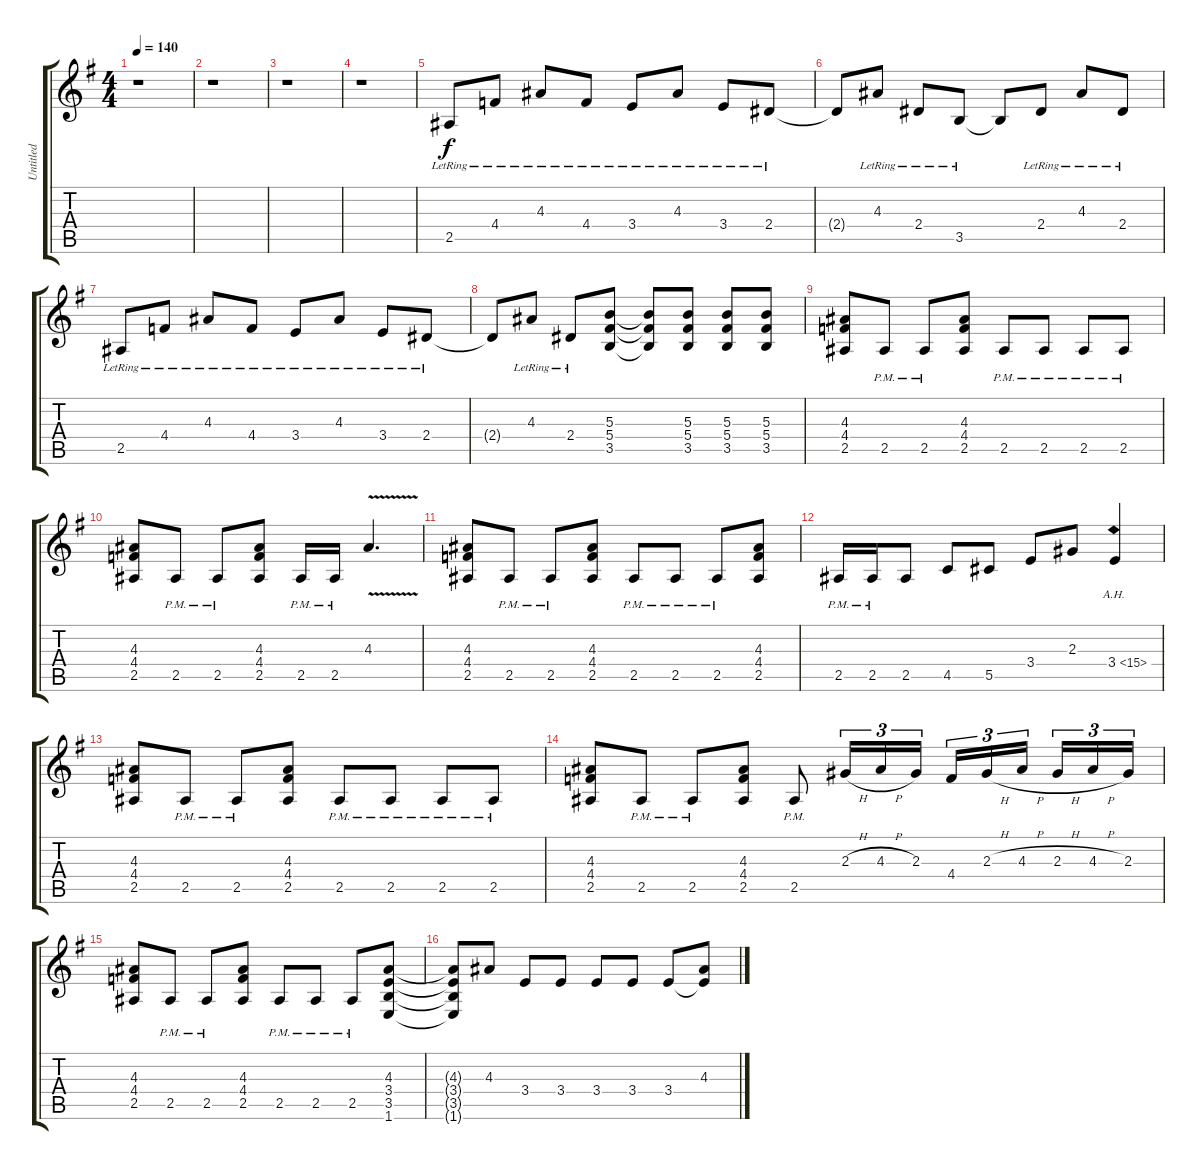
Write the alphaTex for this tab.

\track ("Untitled" "Untitled") {instrument distortionguitar}
\staff {score tabs}
\tuning (Eb4 Bb3 Gb3 Db3 Ab2 Eb2) {hide}
\ts (4 4)
\tempo 140
\clef g2
\ks g
r.1{dy f instrument distortionguitar} |
r.1 |
r.1 |
r.1 |
2.5{lr}.8 4.4{lr}.8 4.3{lr}.8 4.4{lr}.8 3.4{lr}.8 4.3{lr}.8 3.4{lr}.8 2.4{lr}.8 |
2.4{t}.8 4.3{lr}.8 2.4{lr}.8 3.5{lr}.8 3.5{t}.8 2.4{lr}.8 4.3{lr}.8 2.4{lr}.8 |
2.5{lr}.8 4.4{lr}.8 4.3{lr}.8 4.4{lr}.8 3.4{lr}.8 4.3{lr}.8 3.4{lr}.8 2.4{lr}.8 |
2.4{t}.8 4.3{lr}.8 2.4{lr}.8 (5.3 5.4 3.5).8 (5.3{t} 5.4{t} 3.5{t}).8 (5.3 5.4 3.5).8 (5.3 5.4 3.5).8 (5.3 5.4 3.5).8 |
(4.3 4.4 2.5).8 2.5{pm}.8 2.5{pm}.8 (4.3 4.4 2.5).8 2.5{pm}.8 2.5{pm}.8 2.5{pm}.8 2.5{pm}.8 |
(4.3 4.4 2.5).8 2.5{pm}.8 2.5{pm}.8 (4.3 4.4 2.5).8 2.5{pm}.16 2.5{pm}.16 4.3{v}.4{d} |
(4.3 4.4 2.5).8 2.5{pm}.8 2.5{pm}.8 (4.3 4.4 2.5).8 2.5{pm}.8 2.5{pm}.8 2.5{pm}.8 (4.3 4.4 2.5).8 |
2.5{pm}.16 2.5{pm}.16 2.5.8 4.5.8 5.5.8 3.4.8 2.3.8 3.4{ah 12}.4 |
(4.3 4.4 2.5).8 2.5{pm}.8 2.5{pm}.8 (4.3 4.4 2.5).8 2.5{pm}.8 2.5{pm}.8 2.5{pm}.8 2.5{pm}.8 |
(4.3 4.4 2.5).8 2.5{pm}.8 2.5{pm}.8 (4.3 4.4 2.5).8 2.5{pm}.8 2.3{h}.16{tu (3 2)} 4.3{h}.16{tu (3 2)} 2.3.16{tu (3 2)} 4.4.16{tu (3 2)} 2.3{h}.16{tu (3 2)} 4.3{h}.16{tu (3 2) beam splitsecondary} 2.3{h}.16{tu (3 2)} 4.3{h}.16{tu (3 2)} 2.3.16{tu (3 2)} |
(4.3 4.4 2.5).8 2.5{pm}.8 2.5{pm}.8 (4.3 4.4 2.5).8 2.5{pm}.8 2.5{pm}.8 2.5{pm}.8 (4.3 3.4 3.5 1.6).8 |
(4.3{t} 3.4{t} 3.5{t} 1.6{t}).8 4.3.8 3.4.8 3.4.8 3.4.8 3.4.8 3.4.8 (4.3 3.4{t}).8
